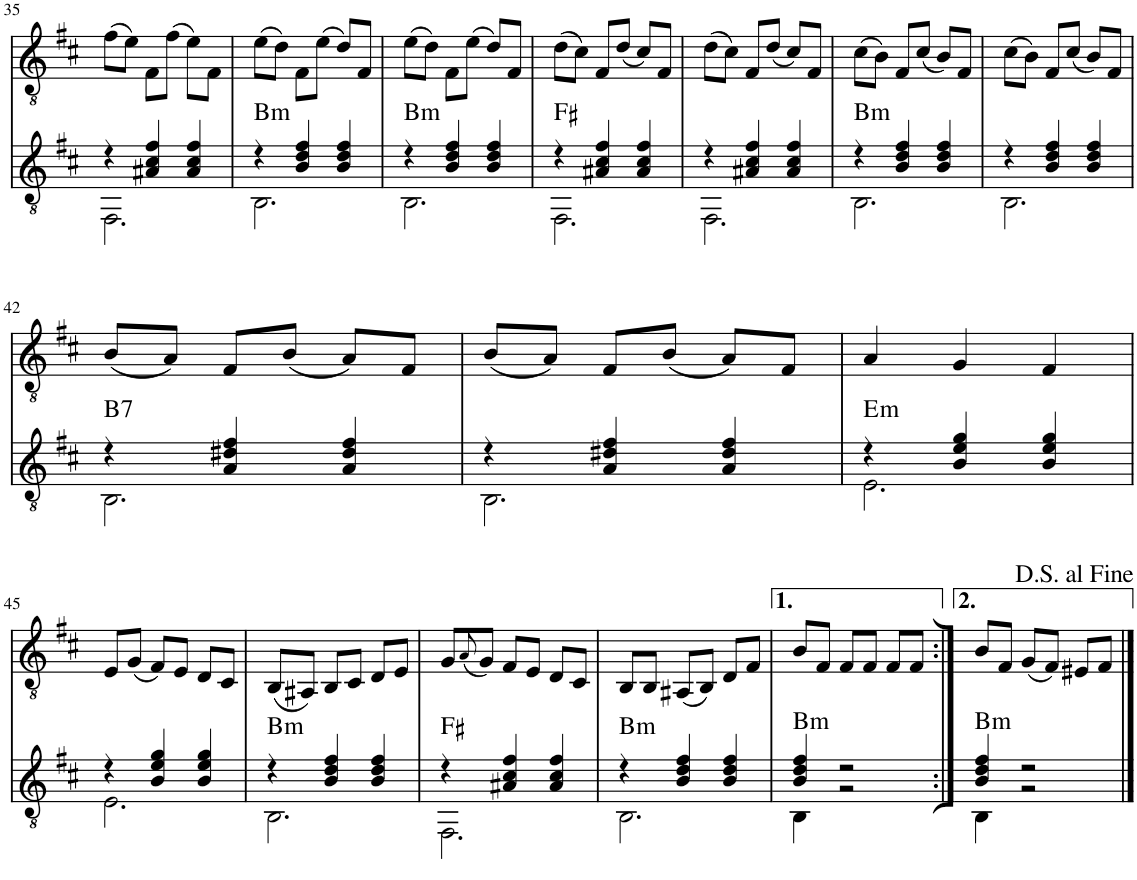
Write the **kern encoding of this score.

**kern	**harte	**kern
*part2	*part2	*part1
*staff2	*	*staff1
*I"Classical Guitar	*	*I"Nylon Guitar
!!LO:PB:g=z
*clefGv2	*	*clefGv2
*k[f#c#]	*	*k[f#c#]
*M3/4	*	*M3/4
=35	=35	=35
*^	*	*
4r	2.FF#\	.	(8f#\L
.	.	.	8e\J)
4A#X/ 4c#/ 4f#/	.	.	8F#\L
.	.	.	(8f#\J
4A#/ 4c#/ 4f#/	.	.	8e\L)
.	.	.	8F#\J
=36	=36	=36	=36
!	!	!LO:H:kt=m	!
4r	2.BB\	B:min	(8e\L
.	.	.	8d\J)
4B/ 4d/ 4f#/	.	.	8F#\L
.	.	.	(8e\J
4B/ 4d/ 4f#/	.	.	8d/L)
.	.	.	8F#/J
=37	=37	=37	=37
!	!	!LO:H:kt=m	!
4r	2.BB\	B:min	(8e\L
.	.	.	8d\J)
4B/ 4d/ 4f#/	.	.	8F#\L
.	.	.	(8e\J
4B/ 4d/ 4f#/	.	.	8d/L)
.	.	.	8F#/J
=38	=38	=38	=38
4r	2.FF#\	F#:maj	(8d\L
.	.	.	8c#\J)
4A#X/ 4c#/ 4f#/	.	.	8F#/L
.	.	.	(8d/J
4A#/ 4c#/ 4f#/	.	.	8c#/L)
.	.	.	8F#/J
=39	=39	=39	=39
4r	2.FF#\	.	(8d\L
.	.	.	8c#\J)
4A#X/ 4c#/ 4f#/	.	.	8F#/L
.	.	.	(8d/J
4A#/ 4c#/ 4f#/	.	.	8c#/L)
.	.	.	8F#/J
=40	=40	=40	=40
!	!	!LO:H:kt=m	!
4r	2.BB\	B:min	(8c#\L
.	.	.	8B\J)
4B/ 4d/ 4f#/	.	.	8F#/L
.	.	.	(8c#/J
4B/ 4d/ 4f#/	.	.	8B/L)
.	.	.	8F#/J
=41	=41	=41	=41
4r	2.BB\	.	(8c#\L
.	.	.	8B\J)
4B/ 4d/ 4f#/	.	.	8F#/L
.	.	.	(8c#/J
4B/ 4d/ 4f#/	.	.	8B/L)
.	.	.	8F#/J
!!LO:LB:g=z
=42	=42	=42	=42
!	!	!LO:H:kt=7	!
4r	2.BB\	B:7	(8B/L
.	.	.	8A/J)
4A/ 4d#X/ 4f#/	.	.	8F#/L
.	.	.	(8B/J
4A/ 4d#/ 4f#/	.	.	8A/L)
.	.	.	8F#/J
=43	=43	=43	=43
4r	2.BB\	.	(8B/L
.	.	.	8A/J)
4A/ 4d#X/ 4f#/	.	.	8F#/L
.	.	.	(8B/J
4A/ 4d#/ 4f#/	.	.	8A/L)
.	.	.	8F#/J
=44	=44	=44	=44
!	!	!LO:H:kt=m	!
4r	2.E\	E:min	4A/
4B/ 4e/ 4g/	.	.	4G/
4B/ 4e/ 4g/	.	.	4F#/
!!LO:LB:g=z
=45	=45	=45	=45
4r	2.E\	.	8E/L
.	.	.	(8G/J
4B/ 4e/ 4g/	.	.	8F#/L)
.	.	.	8E/J
4B/ 4e/ 4g/	.	.	8D/L
.	.	.	8C#/J
=46	=46	=46	=46
!	!	!LO:H:kt=m	!
4r	2.BB\	B:min	(8BB/L
.	.	.	8AA#X/J)
4B/ 4d/ 4f#/	.	.	8BB/L
.	.	.	8C#/J
4B/ 4d/ 4f#/	.	.	8D/L
.	.	.	8E/J
=47	=47	=47	=47
4r	2.FF#\	F#:maj	8G/L
.	.	.	(8qA/
.	.	.	8G/J)
4A#X/ 4c#/ 4f#/	.	.	8F#/L
.	.	.	8E/J
4A#/ 4c#/ 4f#/	.	.	8D/L
.	.	.	8C#/J
=48	=48	=48	=48
!	!	!LO:H:kt=m	!
4r	2.BB\	B:min	8BB/L
.	.	.	8BB/J
4B/ 4d/ 4f#/	.	.	(8AA#X/L
.	.	.	8BB/J)
4B/ 4d/ 4f#/	.	.	8D/L
.	.	.	8F#/J
=49	=49	=49	=49
!	!	!LO:H:kt=m	!
4B/ 4d/ 4f#/	4BB\	B:min	8B/L
.	.	.	8F#/J
2r	2r	.	8F#/L
.	.	.	8F#/J
.	.	.	8F#/L
.	.	.	8F#/J
=50:|!	=50:|!	=50:|!	=50:|!
!	!	!LO:H:kt=m	!
4B/ 4d/ 4f#/	4BB\	B:min	8B/L
.	.	.	8F#/J
2r	2r	.	(8G/L
.	.	.	8F#/J)
.	.	.	8E#X/L
.	.	.	8F#/J
*v	*v	*	*
==	==	==
*-	*-	*-
